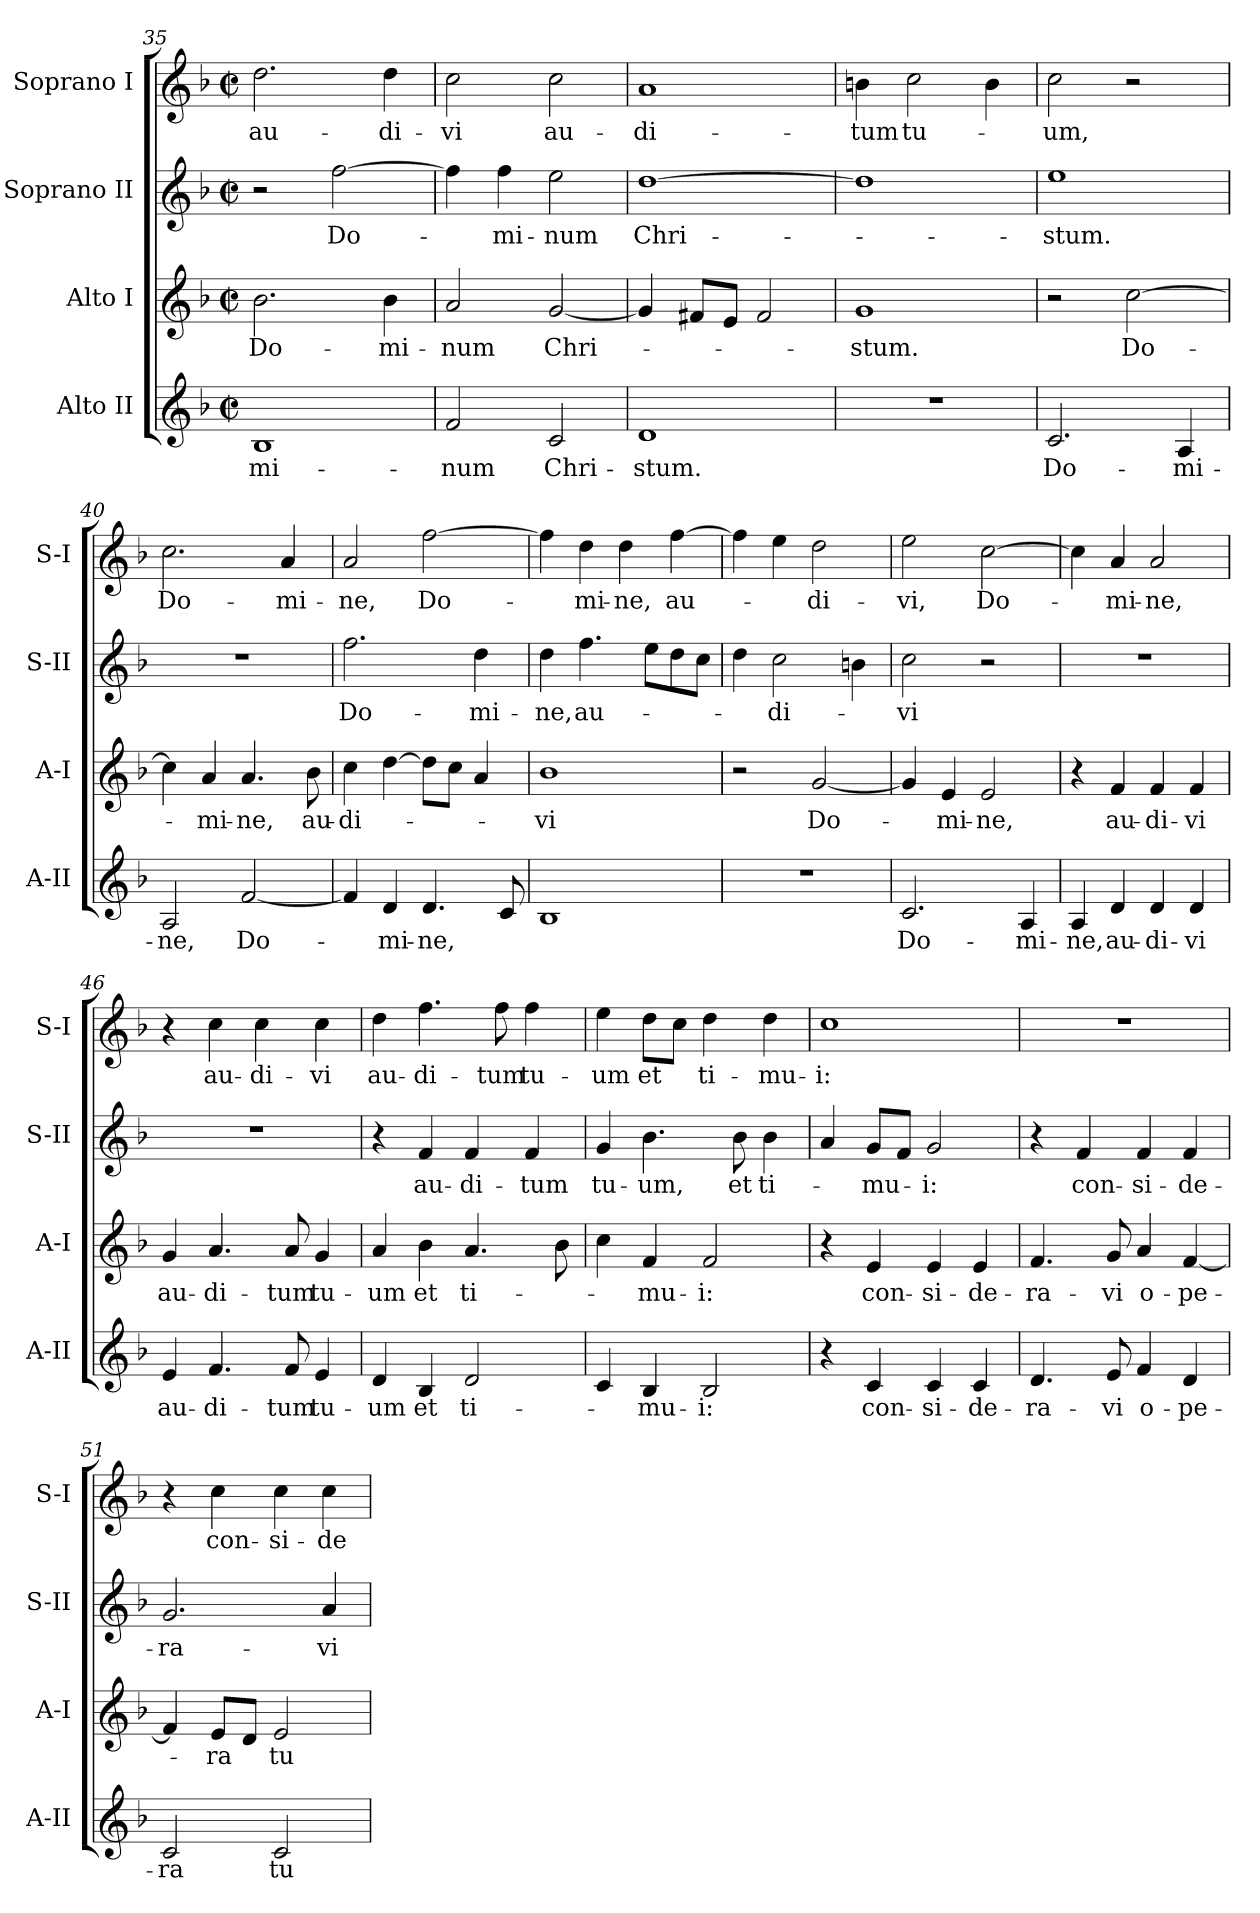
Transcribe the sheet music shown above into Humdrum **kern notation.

**kern	**text	**kern	**text	**kern	**text	**kern	**text
*part4	*part4	*part3	*part3	*part2	*part2	*part1	*part1
*staff4	*staff4	*staff3	*staff3	*staff2	*staff2	*staff1	*staff1
*I"Alto II	*	*I"Alto I	*	*I"Soprano II	*	*I"Soprano I	*
*I'A-II	*	*I'A-I	*	*I'S-II	*	*I'S-I	*
*clefG2	*	*clefG2	*	*clefG2	*	*clefG2	*
*k[b-]	*	*k[b-]	*	*k[b-]	*	*k[b-]	*
*F:	*	*F:	*	*F:	*	*F:	*
*M2/2	*	*M2/2	*	*M2/2	*	*M2/2	*
*met(c|)	*	*met(c|)	*	*met(c|)	*	*met(c|)	*
=35	=35	=35	=35	=35	=35	=35	=35
!	!LO:LY:b	!	!LO:LY:b	!	!	!	!LO:LY:b
1B-	-mi-	2.b-\	Do-	2r	.	2.dd\	au-
!	!	!	!	!	!LO:LY:b	!	!
.	.	.	.	[2ff\	Do-	.	.
!	!	!	!LO:LY:b	!	!	!	!LO:LY:b
.	.	4b-\	-mi-	.	.	4dd\	-di-
!!LO:LB:g=z
=36	=36	=36	=36	=36	=36	=36	=36
!	!LO:LY:b	!	!LO:LY:b	!	!	!	!LO:LY:b
2f/	-num	2a/	-num	4ff\]	.	2cc\	-vi
!	!	!	!	!	!LO:LY:b	!	!
.	.	.	.	4ff\	-mi-	.	.
!	!LO:LY:b	!	!LO:LY:b	!	!LO:LY:b	!	!LO:LY:b
2c/	Chri-	[2g/	Chri-	2ee\	-num	2cc\	au-
=37	=37	=37	=37	=37	=37	=37	=37
!	!LO:LY:b	!	!	!	!LO:LY:b	!	!LO:LY:b
1d	-stum.	4g/]	.	[1dd	Chri-	1a	-di-
.	.	8f#X/L	.	.	.	.	.
.	.	8e/J	.	.	.	.	.
.	.	2f#/	.	.	.	.	.
=38	=38	=38	=38	=38	=38	=38	=38
!	!	!	!LO:LY:b	!	!	!	!LO:LY:b
1r	.	1g	-stum.	1dd]	.	4bn\	-tum
!	!	!	!	!	!	!	!LO:LY:b
.	.	.	.	.	.	2cc\	tu-
.	.	.	.	.	.	4b\	.
=39	=39	=39	=39	=39	=39	=39	=39
!	!LO:LY:b	!	!	!	!LO:LY:b	!	!LO:LY:b
2.c/	Do-	2r	.	1ee	-stum.	2cc\	-um,
!	!	!	!LO:LY:b	!	!	!	!
.	.	[2cc\	Do-	.	.	2r	.
!	!LO:LY:b	!	!	!	!	!	!
4A/	-mi-	.	.	.	.	.	.
=40	=40	=40	=40	=40	=40	=40	=40
!	!LO:LY:b	!	!	!	!	!	!LO:LY:b
2A/	-ne,	4cc\]	.	1r	.	2.cc\	Do-
!	!	!	!LO:LY:b	!	!	!	!
.	.	4a/	-mi-	.	.	.	.
!	!LO:LY:b	!	!LO:LY:b	!	!	!	!
[2f/	Do-	4.a/	-ne,	.	.	.	.
!	!	!	!	!	!	!	!LO:LY:b
.	.	.	.	.	.	4a/	-mi-
!	!	!	!LO:LY:b	!	!	!	!
.	.	8b-\	au-	.	.	.	.
=41	=41	=41	=41	=41	=41	=41	=41
!	!	!	!LO:LY:b	!	!LO:LY:b	!	!LO:LY:b
4f/]	.	4cc\	-di-	2.ff\	Do-	2a/	-ne,
!	!LO:LY:b	!	!	!	!	!	!
4d/	-mi-	[4dd\	.	.	.	.	.
!	!LO:LY:b	!	!	!	!	!	!LO:LY:b
4.d/	-ne,	8dd\L]	.	.	.	[2ff\	Do-
.	.	8cc\J	.	.	.	.	.
!	!	!	!	!	!LO:LY:b	!	!
.	.	4a/	.	4dd\	-mi-	.	.
8c/	.	.	.	.	.	.	.
!!LO:LB:g=z
=42	=42	=42	=42	=42	=42	=42	=42
!	!	!	!LO:LY:b	!	!LO:LY:b	!	!
1B-	.	1b-	-vi	4dd\	-ne,	4ff\]	.
!	!	!	!	!	!LO:LY:b	!	!LO:LY:b
.	.	.	.	4.ff\	au-	4dd\	-mi-
!	!	!	!	!	!	!	!LO:LY:b
.	.	.	.	.	.	4dd\	-ne,
.	.	.	.	8ee\L	.	.	.
!	!	!	!	!	!	!	!LO:LY:b
.	.	.	.	8dd\	.	[4ff\	au-
.	.	.	.	8cc\J	.	.	.
=43	=43	=43	=43	=43	=43	=43	=43
1r	.	2r	.	4dd\	.	4ff\]	.
!	!	!	!	!	!LO:LY:b	!	!
.	.	.	.	2cc\	-di-	4ee\	.
!	!	!	!LO:LY:b	!	!	!	!LO:LY:b
.	.	[2g/	Do-	.	.	2dd\	-di-
.	.	.	.	4bn\	.	.	.
=44	=44	=44	=44	=44	=44	=44	=44
!	!LO:LY:b	!	!	!	!LO:LY:b	!	!LO:LY:b
2.c/	Do-	4g/]	.	2cc\	-vi	2ee\	-vi,
!	!	!	!LO:LY:b	!	!	!	!
.	.	4e/	-mi-	.	.	.	.
!	!	!	!LO:LY:b	!	!	!	!LO:LY:b
.	.	2e/	-ne,	2r	.	[2cc\	Do-
!	!LO:LY:b	!	!	!	!	!	!
4A/	-mi-	.	.	.	.	.	.
=45	=45	=45	=45	=45	=45	=45	=45
!	!LO:LY:b	!	!	!	!	!	!
4A/	-ne,	4r	.	1r	.	4cc\]	.
!	!LO:LY:b	!	!LO:LY:b	!	!	!	!LO:LY:b
4d/	au-	4f/	au-	.	.	4a/	-mi-
!	!LO:LY:b	!	!LO:LY:b	!	!	!	!LO:LY:b
4d/	-di-	4f/	-di-	.	.	2a/	-ne,
!	!LO:LY:b	!	!LO:LY:b	!	!	!	!
4d/	-vi	4f/	-vi	.	.	.	.
=46	=46	=46	=46	=46	=46	=46	=46
!	!LO:LY:b	!	!LO:LY:b	!	!	!	!
4e/	au-	4g/	au-	1r	.	4r	.
!	!LO:LY:b	!	!LO:LY:b	!	!	!	!LO:LY:b
4.f/	-di-	4.a/	-di-	.	.	4cc\	au-
!	!	!	!	!	!	!	!LO:LY:b
.	.	.	.	.	.	4cc\	-di-
!	!LO:LY:b	!	!LO:LY:b	!	!	!	!
8f/	-tum	8a/	-tum	.	.	.	.
!	!LO:LY:b	!	!LO:LY:b	!	!	!	!LO:LY:b
4e/	tu-	4g/	tu-	.	.	4cc\	-vi
=47	=47	=47	=47	=47	=47	=47	=47
!	!LO:LY:b	!	!LO:LY:b	!	!	!	!LO:LY:b
4d/	-um	4a/	-um	4r	.	4dd\	au-
!	!LO:LY:b	!	!LO:LY:b	!	!LO:LY:b	!	!LO:LY:b
4B-/	et	4b-\	et	4f/	au-	4.ff\	-di-
!	!LO:LY:b	!	!LO:LY:b	!	!LO:LY:b	!	!
2d/	ti-	4.a/	ti-	4f/	-di-	.	.
!	!	!	!	!	!	!	!LO:LY:b
.	.	.	.	.	.	8ff\	-tum
!	!	!	!	!	!LO:LY:b	!	!LO:LY:b
.	.	.	.	4f/	-tum	4ff\	tu-
.	.	8b-\	.	.	.	.	.
!!LO:PB:g=z
=48	=48	=48	=48	=48	=48	=48	=48
!	!	!	!	!	!LO:LY:b	!	!LO:LY:b
4c/	.	4cc\	.	4g/	tu-	4ee\	-um
!	!LO:LY:b	!	!LO:LY:b	!	!LO:LY:b	!	!LO:LY:b
4B-/	-mu-	4f/	-mu-	4.b-\	-um,	8dd\L	et
.	.	.	.	.	.	8cc\J	.
!	!LO:LY:b	!	!LO:LY:b	!	!	!	!LO:LY:b
2B-/	-i:	2f/	-i:	.	.	4dd\	ti-
!	!	!	!	!	!LO:LY:b	!	!
.	.	.	.	8b-\	et	.	.
!	!	!	!	!	!LO:LY:b	!	!LO:LY:b
.	.	.	.	4b-\	ti-	4dd\	-mu-
=49	=49	=49	=49	=49	=49	=49	=49
!	!	!	!	!	!	!	!LO:LY:b
4r	.	4r	.	4a/	.	1cc	-i:
!	!LO:LY:b	!	!LO:LY:b	!	!LO:LY:b	!	!
4c/	con-	4e/	con-	8g/L	-mu-	.	.
.	.	.	.	8f/J	.	.	.
!	!LO:LY:b	!	!LO:LY:b	!	!LO:LY:b	!	!
4c/	-si-	4e/	-si-	2g/	-i:	.	.
!	!LO:LY:b	!	!LO:LY:b	!	!	!	!
4c/	-de-	4e/	-de-	.	.	.	.
=50	=50	=50	=50	=50	=50	=50	=50
!	!LO:LY:b	!	!LO:LY:b	!	!	!	!
4.d/	-ra-	4.f/	-ra-	4r	.	1r	.
!	!	!	!	!	!LO:LY:b	!	!
.	.	.	.	4f/	con-	.	.
!	!LO:LY:b	!	!LO:LY:b	!	!	!	!
8e/	-vi	8g/	-vi	.	.	.	.
!	!LO:LY:b	!	!LO:LY:b	!	!LO:LY:b	!	!
4f/	o-	4a/	o-	4f/	-si-	.	.
!	!LO:LY:b	!	!LO:LY:b	!	!LO:LY:b	!	!
4d/	-pe-	[4f/	-pe-	4f/	-de-	.	.
=51	=51	=51	=51	=51	=51	=51	=51
!	!LO:LY:b	!	!	!	!LO:LY:b	!	!
2c/	-ra	4f/]	.	2.g/	-ra-	4r	.
!	!	!	!LO:LY:b	!	!	!	!LO:LY:b
.	.	8e/L	-ra	.	.	4cc\	con-
.	.	8d/J	.	.	.	.	.
!	!LO:LY:b	!	!LO:LY:b	!	!	!	!LO:LY:b
2c/	tu-	2e/	tu-	.	.	4cc\	-si-
!	!	!	!	!	!LO:LY:b	!	!LO:LY:b
.	.	.	.	4a/	-vi	4cc\	-de-
=	=	=	=	=	=	=	=
*-	*-	*-	*-	*-	*-	*-	*-
